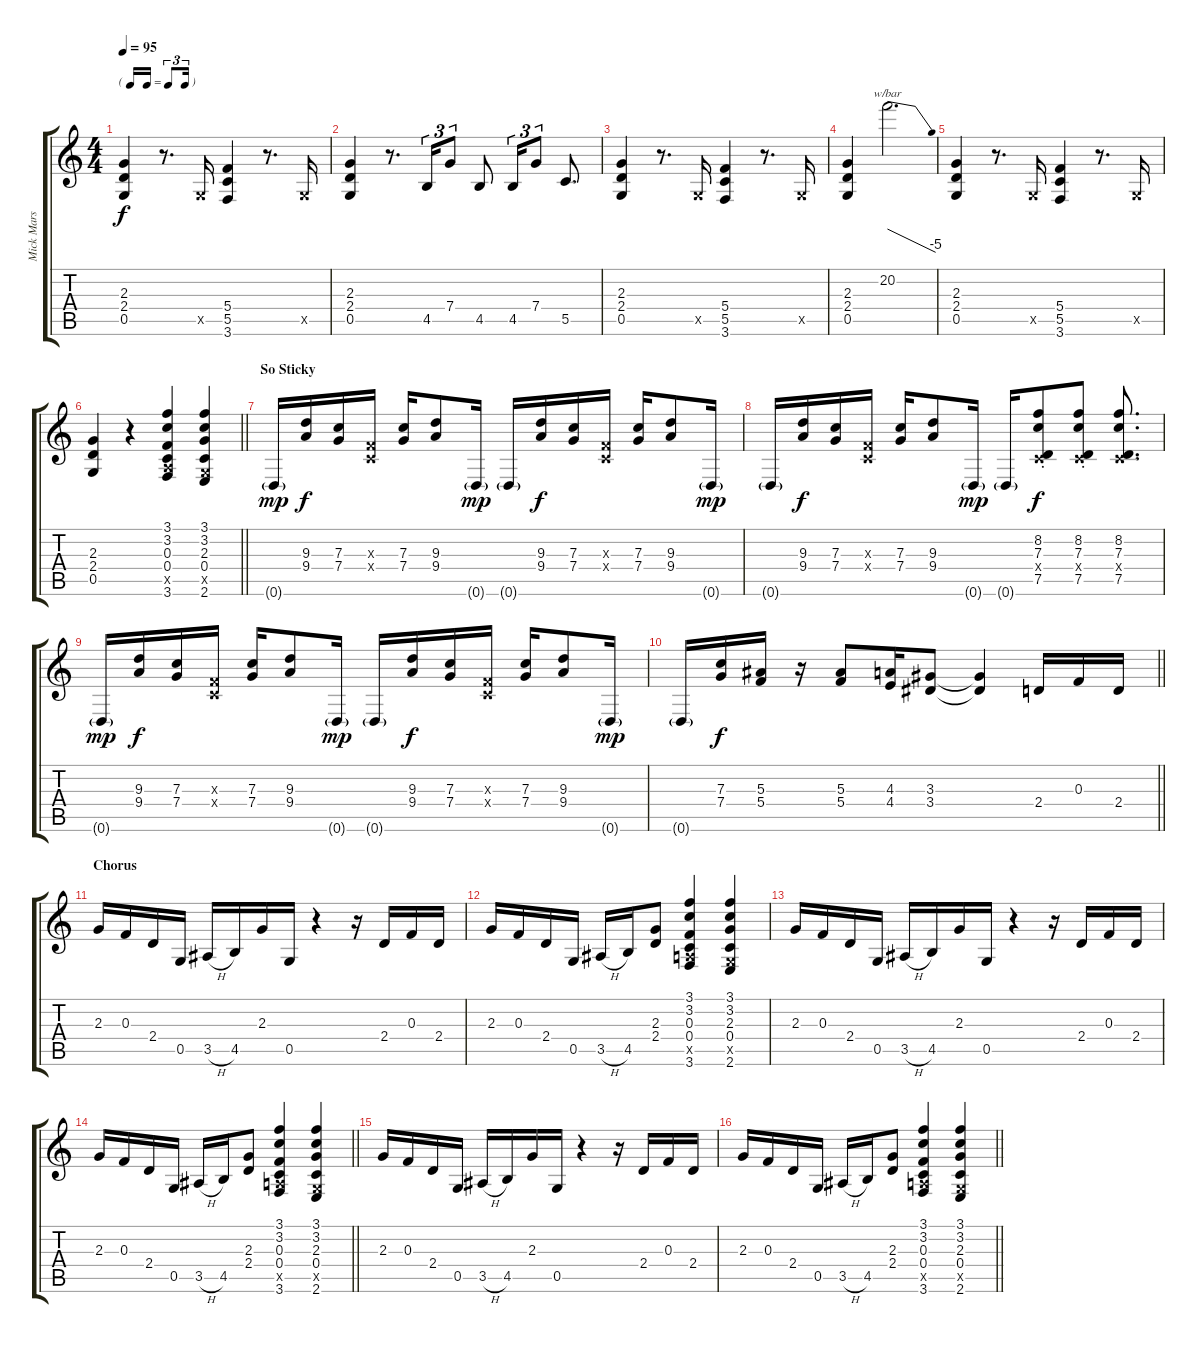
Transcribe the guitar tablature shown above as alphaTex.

\track ("Mick Mars Right" "Mick Mars ") {instrument distortionguitar}
\staff {score tabs}
\tuning (D4 A3 F3 C3 G2 D2) {hide}
\ts (4 4)
\tf triplet16th
\tempo 95
\clef g2
\ks c
(2.3 2.4 0.5).4{dy f} r.8{d} 0.5{x}.16 (5.4 5.5 3.6).4 r.8{d} 0.5{x}.16 |
(2.3 2.4 0.5).4 r.8{d} 4.5.16{tu (3 2)} 7.4.8{tu (3 2)} 4.5.8 4.5.16{tu (3 2)} 7.4.8{tu (3 2)} 5.5.8{d} |
(2.3 2.4 0.5).4 r.8{d} 0.5{x}.16 (5.4 5.5 3.6).4 r.8{d} 0.5{x}.16 |
(2.3 2.4 0.5).4 20.2.2{d tbe (dive default 0 0 60 -20)} |
(2.3 2.4 0.5).4 r.8{d} 0.5{x}.16 (5.4 5.5 3.6).4 r.8{d} 0.5{x}.16 |
\barLineRight lightlight
(2.3 2.4 0.5).4 r.4 (3.1 3.2 0.3 0.4 2.5{x} 3.6).4 (3.1 3.2 2.3 0.4 0.5{x} 2.6).4 |
\section ("" "So Sticky")
0.6{g}.16{dy mp} (9.3 9.4).16{dy f} (7.3 7.4).16 (0.3{x} 0.4{x}).16 (7.3 7.4).16 (9.3 9.4).8 0.6{g}.16{dy mp} 0.6{g}.16 (9.3 9.4).16{dy f} (7.3 7.4).16 (0.3{x} 0.4{x}).16 (7.3 7.4).16 (9.3 9.4).8 0.6{g}.16{dy mp} |
0.6{g}.16 (9.3 9.4).16{dy f} (7.3 7.4).16 (0.3{x} 0.4{x}).16 (7.3 7.4).16 (9.3 9.4).8 0.6{g}.16{dy mp} 0.6{g}.16 (8.2{st} 7.3{st} 0.4{x} 7.5{st}).8{dy f} (8.2{st} 7.3{st} 0.4{x} 7.5{st}).8 (8.2 7.3 0.4{x} 7.5).8{d} |
0.6{g}.16{dy mp} (9.3 9.4).16{dy f} (7.3 7.4).16 (0.3{x} 0.4{x}).16 (7.3 7.4).16 (9.3 9.4).8 0.6{g}.16{dy mp} 0.6{g}.16 (9.3 9.4).16{dy f} (7.3 7.4).16 (0.3{x} 0.4{x}).16 (7.3 7.4).16 (9.3 9.4).8 0.6{g}.16{dy mp} |
\barLineRight lightlight
0.6{g}.16 (7.3 7.4).16{dy f} (5.3 5.4).16 r.16 (5.3 5.4).8 (4.3 4.4).16 (3.3 3.4).8 (3.3{t} 3.4{t}).4 2.4.16 0.3.16 2.4.16 |
\section ("" "Chorus")
2.3.16 0.3.16 2.4.16 0.5.16 3.5{h}.16 4.5.16 2.3.16 0.5.16 r.4 r.16 2.4.16 0.3.16 2.4.16 |
2.3.16 0.3.16 2.4.16 0.5.16 3.5{h}.16 4.5.16 (2.3 2.4).8 (3.1 3.2 0.3 0.4 2.5{x} 3.6).4 (3.1 3.2 2.3 0.4 0.5{x} 2.6).4 |
2.3.16 0.3.16 2.4.16 0.5.16 3.5{h}.16 4.5.16 2.3.16 0.5.16 r.4 r.16 2.4.16 0.3.16 2.4.16 |
\barLineRight lightlight
2.3.16 0.3.16 2.4.16 0.5.16 3.5{h}.16 4.5.16 (2.3 2.4).8 (3.1 3.2 0.3 0.4 2.5{x} 3.6).4 (3.1 3.2 2.3 0.4 0.5{x} 2.6).4 |
2.3.16 0.3.16 2.4.16 0.5.16 3.5{h}.16 4.5.16 2.3.16 0.5.16 r.4 r.16 2.4.16 0.3.16 2.4.16 |
\barLineRight lightlight
2.3.16 0.3.16 2.4.16 0.5.16 3.5{h}.16 4.5.16 (2.3 2.4).8 (3.1 3.2 0.3 0.4 2.5{x} 3.6).4 (3.1 3.2 2.3 0.4 0.5{x} 2.6).4
